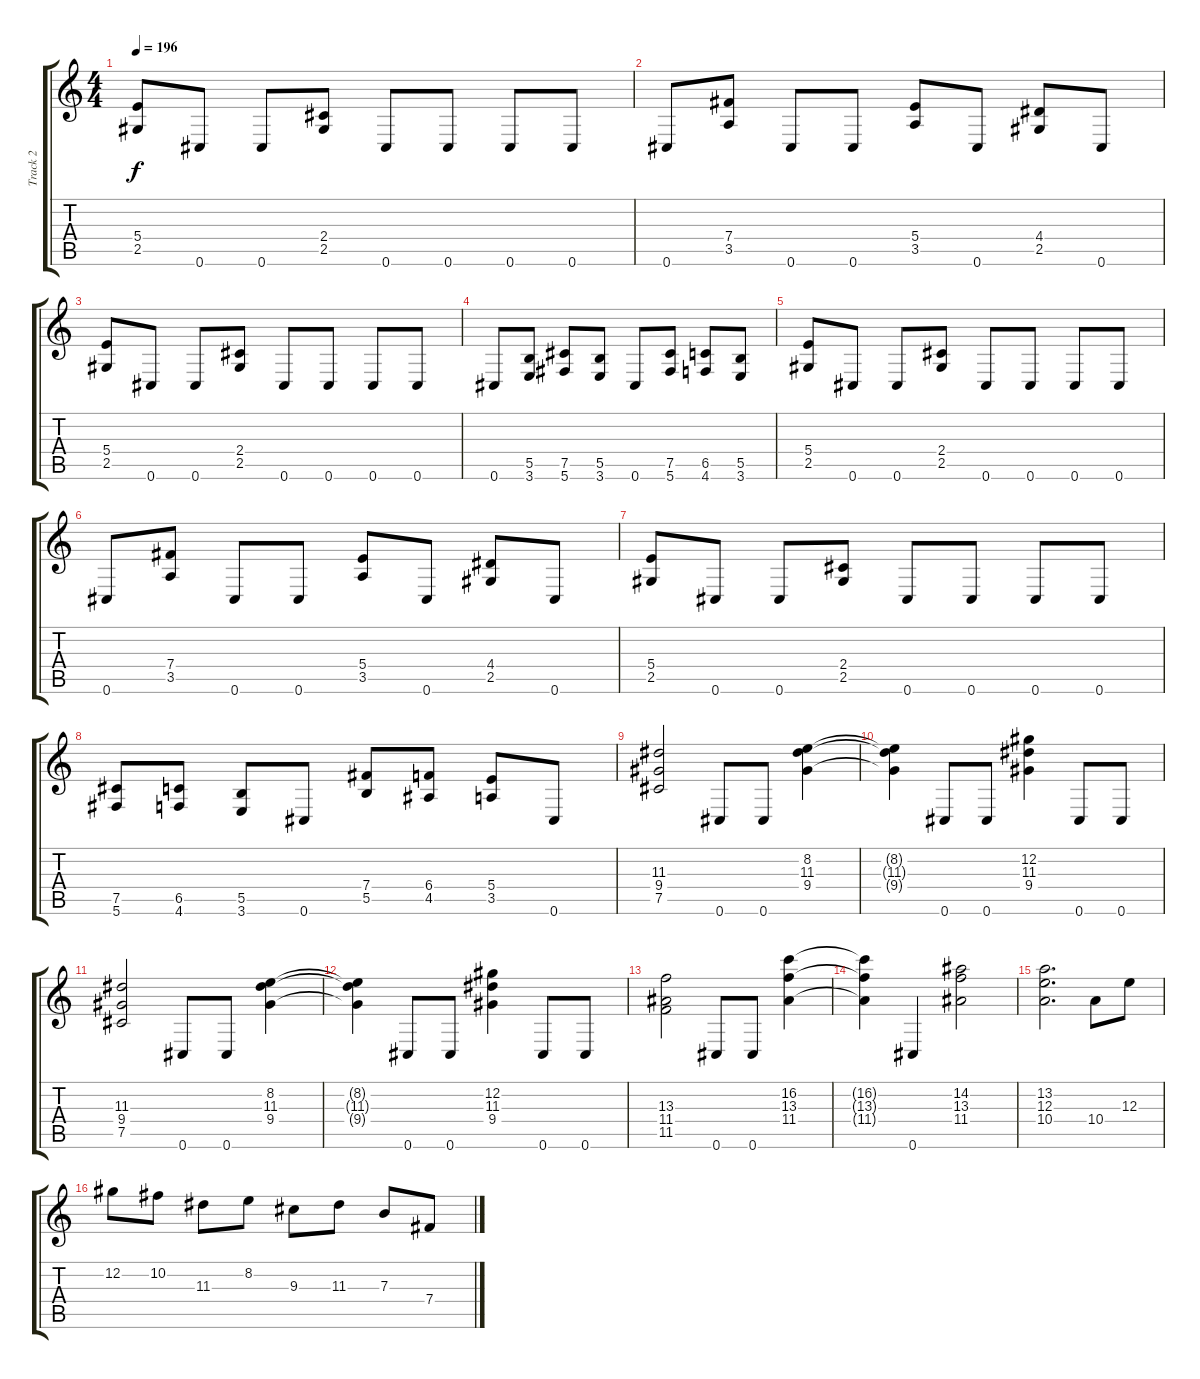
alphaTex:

\track ("Track 2" "Track 2") {instrument distortionguitar}
\staff {score tabs}
\tuning (Db4 Ab3 E3 B2 Gb2 Db2) {hide}
\ts (4 4)
\tempo 196
\clef g2
\ks c
(5.4 2.5).8{dy f} 0.6.8 0.6.8 (2.4 2.5).8 0.6.8 0.6.8 0.6.8 0.6.8 |
0.6.8 (7.4 3.5).8 0.6.8 0.6.8 (5.4 3.5).8 0.6.8 (4.4 2.5).8 0.6.8 |
(5.4 2.5).8 0.6.8 0.6.8 (2.4 2.5).8 0.6.8 0.6.8 0.6.8 0.6.8 |
0.6.8 (5.5 3.6).8 (7.5 5.6).8 (5.5 3.6).8 0.6.8 (7.5 5.6).8 (6.5 4.6).8 (5.5 3.6).8 |
(5.4 2.5).8 0.6.8 0.6.8 (2.4 2.5).8 0.6.8 0.6.8 0.6.8 0.6.8 |
0.6.8 (7.4 3.5).8 0.6.8 0.6.8 (5.4 3.5).8 0.6.8 (4.4 2.5).8 0.6.8 |
(5.4 2.5).8 0.6.8 0.6.8 (2.4 2.5).8 0.6.8 0.6.8 0.6.8 0.6.8 |
(7.5 5.6).8 (6.5 4.6).8 (5.5 3.6).8 0.6.8 (7.4 5.5).8 (6.4 4.5).8 (5.4 3.5).8 0.6.8 |
(11.3 9.4 7.5).2 0.6.8 0.6.8 (8.2 11.3 9.4).4 |
(8.2{t} 11.3{t} 9.4{t}).4 0.6.8 0.6.8 (12.2 11.3 9.4).4 0.6.8 0.6.8 |
(11.3 9.4 7.5).2 0.6.8 0.6.8 (8.2 11.3 9.4).4 |
(8.2{t} 11.3{t} 9.4{t}).4 0.6.8 0.6.8 (12.2 11.3 9.4).4 0.6.8 0.6.8 |
(13.3 11.4 11.5).2 0.6.8 0.6.8 (16.2 13.3 11.4).4 |
(16.2{t} 13.3{t} 11.4{t}).4 0.6.4 (14.2 13.3 11.4).2 |
(13.2 12.3 10.4).2{d} 10.4.8 12.3.8 |
12.2.8 10.2.8 11.3.8 8.2.8 9.3.8 11.3.8 7.3.8 7.4.8
